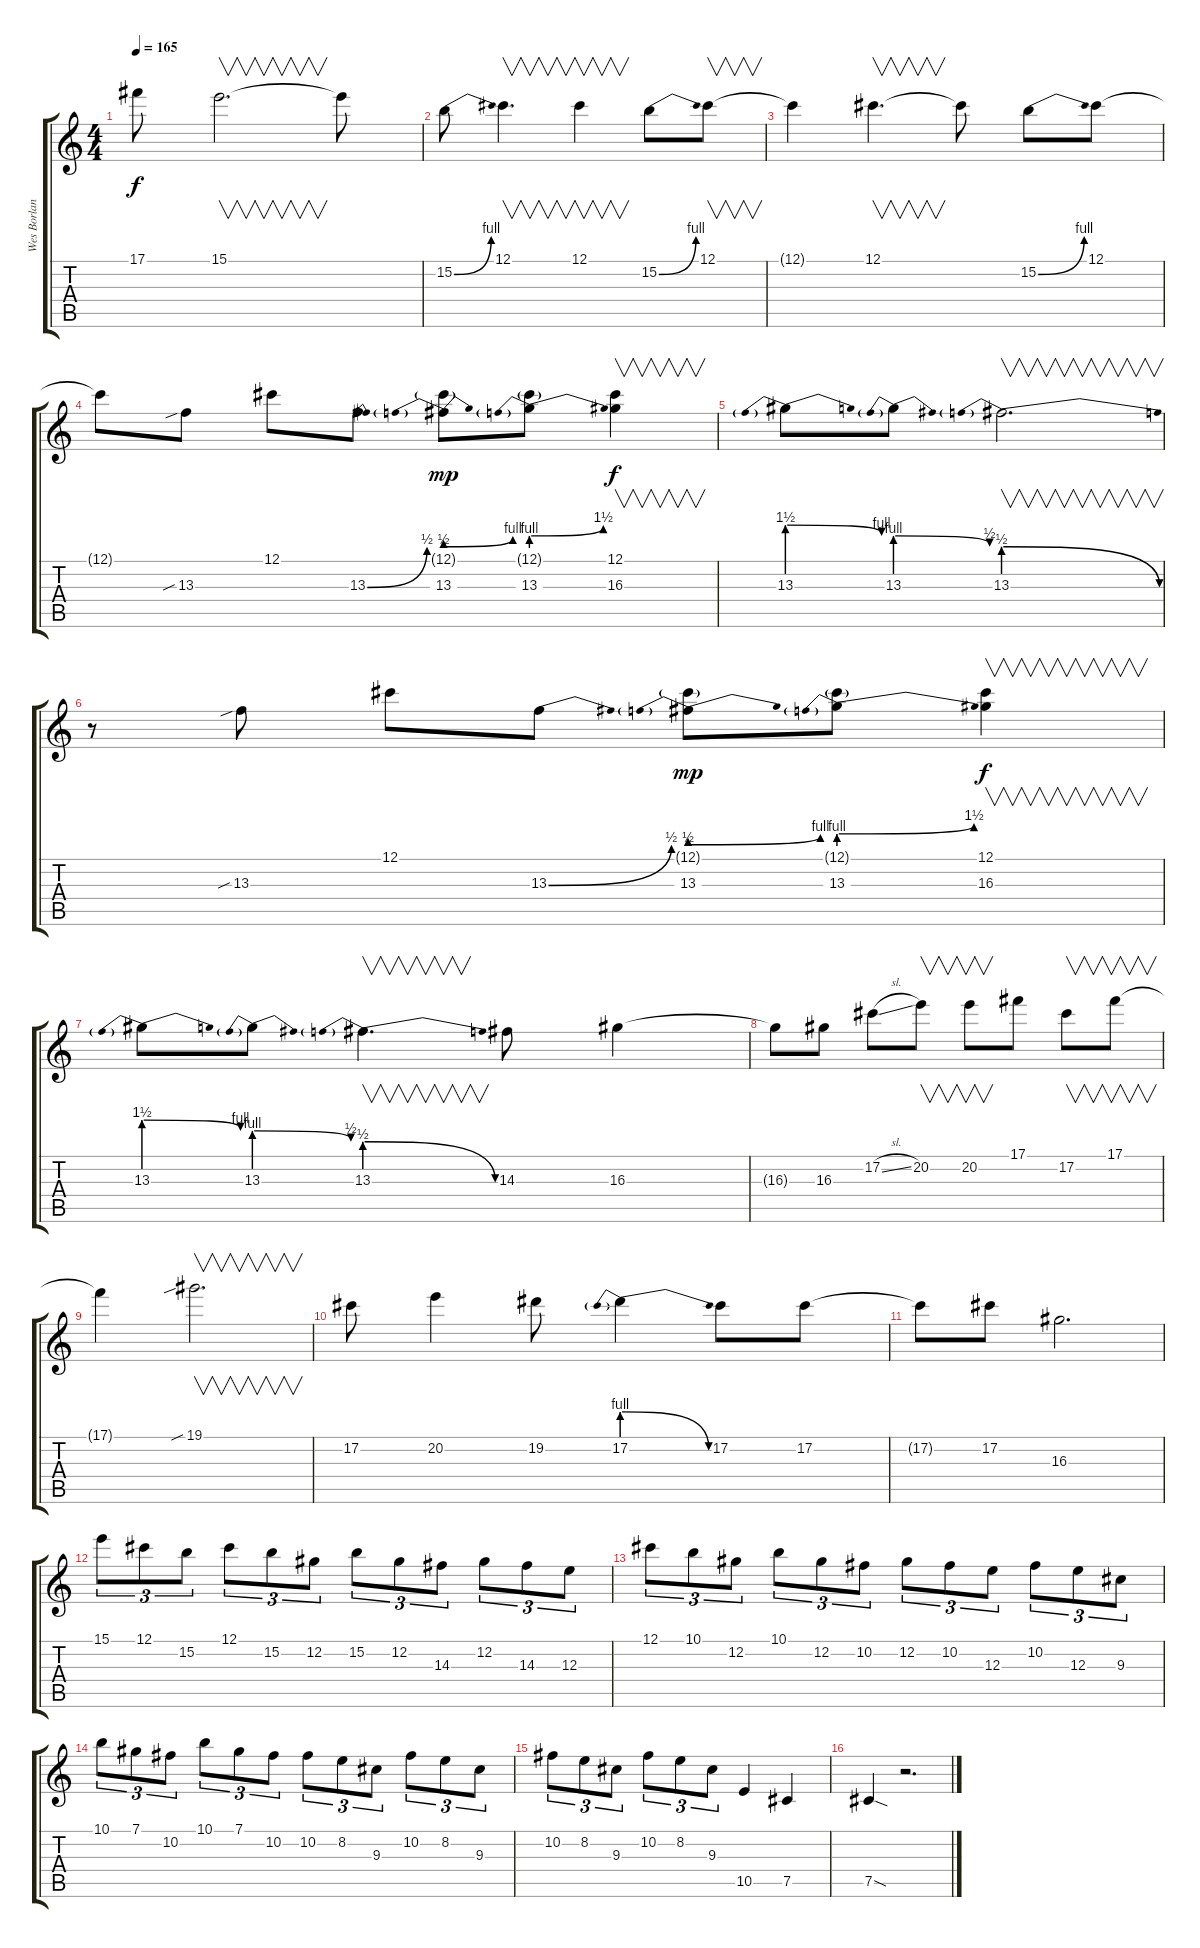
\track ("Wes Borland" "Wes Borlan") {instrument distortionguitar}
\staff {score tabs}
\tuning (Db4 Ab3 E3 B2 Gb2 Db2) {hide}
\ts (4 4)
\tempo 165
\clef g2
\ks c
17.1{t}.8{dy f} 15.1.2{v d} 15.1{t}.8 |
15.2{be (bend 0 0 60 4)}.8 12.1.4{v d} 12.1.4{v} 15.2{be (bend 0 0 60 4)}.8 12.1.8{v} |
12.1{t}.4 12.1.4{v d} 12.1{t}.8 15.2{be (bend 0 0 60 4)}.8 12.1.8 |
12.1{t}.8 13.3{sib}.8 12.1.8 13.3{be (bend 0 0 60 2)}.8 (12.1{g} 13.3{be (prebendbend 0 2 60 4)}).8{dy mp} (12.1{g} 13.3{be (prebendbend 0 4 60 6)}).8 (12.1 16.3).4{v dy f} |
13.3{be (prebendrelease 0 6 60 4)}.8 13.3{be (prebendrelease 0 4 60 2)}.8 13.3{be (prebendrelease 0 2 60 0)}.2{v d} |
r.8 13.3{sib}.8 12.1.8 13.3{be (bend 0 0 60 2)}.8 (12.1{g} 13.3{be (prebendbend 0 2 60 4)}).8{dy mp} (12.1{g} 13.3{be (prebendbend 0 4 60 6)}).8 (12.1 16.3).4{v dy f} |
13.3{be (prebendrelease 0 6 60 4)}.8 13.3{be (prebendrelease 0 4 60 2)}.8 13.3{be (prebendrelease 0 2 60 0)}.4{v d} 14.3.8 16.3.4 |
16.3{t}.8 16.3.8 17.2{sl}.8 20.2.8{v} 20.2.8{v} 17.1.8 17.2.8{v} 17.1.8{v} |
17.1{t}.4 19.1{sib}.2{v d} |
17.2.8 20.2.4 19.2.8 17.2{be (prebendrelease 0 4 60 0)}.4 17.2.8 17.2.8 |
17.2{t}.8 17.2.8 16.3.2{d} |
15.1.8{tu (3 2)} 12.1.8{tu (3 2)} 15.2.8{tu (3 2)} 12.1.8{tu (3 2)} 15.2.8{tu (3 2)} 12.2.8{tu (3 2)} 15.2.8{tu (3 2)} 12.2.8{tu (3 2)} 14.3.8{tu (3 2)} 12.2.8{tu (3 2)} 14.3.8{tu (3 2)} 12.3.8{tu (3 2)} |
12.1.8{tu (3 2)} 10.1.8{tu (3 2)} 12.2.8{tu (3 2)} 10.1.8{tu (3 2)} 12.2.8{tu (3 2)} 10.2.8{tu (3 2)} 12.2.8{tu (3 2)} 10.2.8{tu (3 2)} 12.3.8{tu (3 2)} 10.2.8{tu (3 2)} 12.3.8{tu (3 2)} 9.3.8{tu (3 2)} |
10.1.8{tu (3 2)} 7.1.8{tu (3 2)} 10.2.8{tu (3 2)} 10.1.8{tu (3 2)} 7.1.8{tu (3 2)} 10.2.8{tu (3 2)} 10.2.8{tu (3 2)} 8.2.8{tu (3 2)} 9.3.8{tu (3 2)} 10.2.8{tu (3 2)} 8.2.8{tu (3 2)} 9.3.8{tu (3 2)} |
10.2.8{tu (3 2)} 8.2.8{tu (3 2)} 9.3.8{tu (3 2)} 10.2.8{tu (3 2)} 8.2.8{tu (3 2)} 9.3.8{tu (3 2)} 10.5.4 7.5.4 |
7.5{sod}.4 r.2{d}
